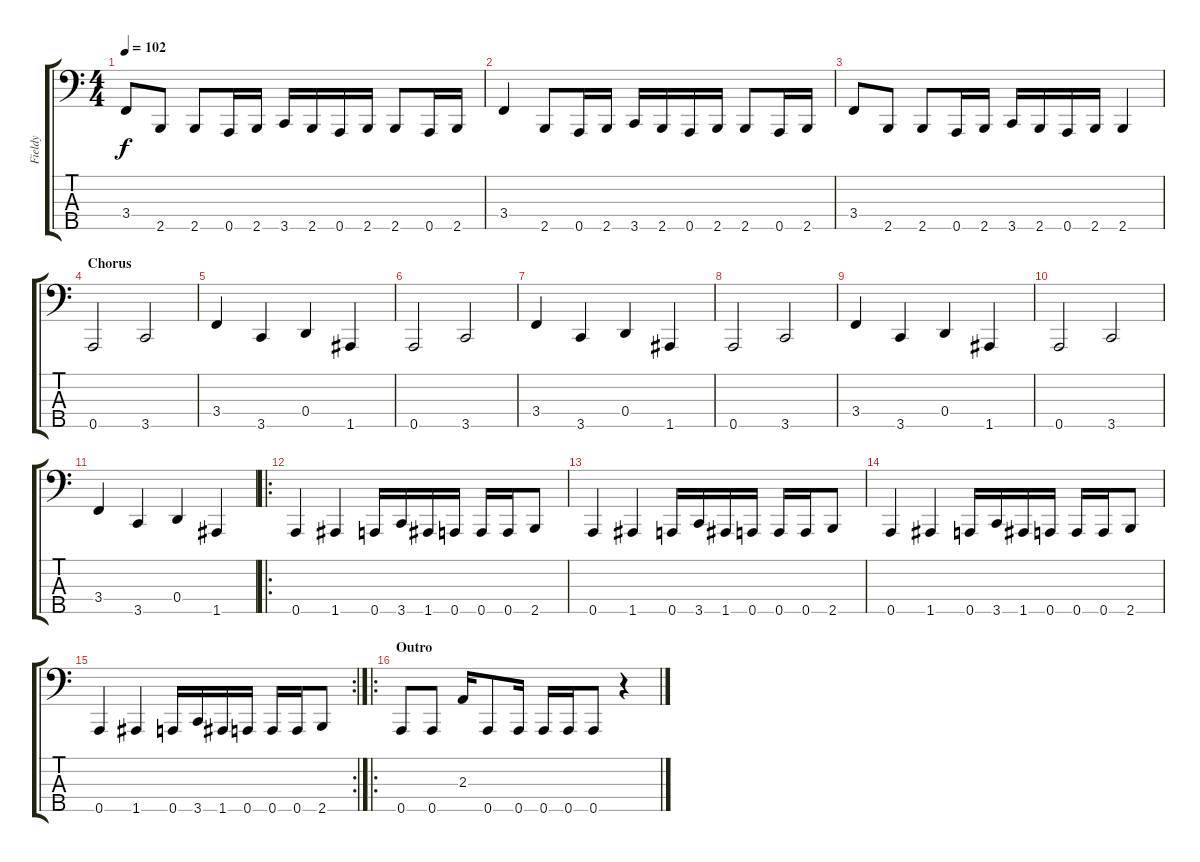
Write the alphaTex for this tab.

\track ("Fieldy" "Fieldy") {instrument slapbass1}
\staff {score tabs}
\tuning (F2 C2 G1 D1 A0) {hide}
\ts (4 4)
\tempo 102
\clef f4
\ks c
3.4.8{dy f} 2.5.8 2.5.8 0.5.16 2.5.16 3.5.16 2.5.16 0.5.16 2.5.16 2.5.8 0.5.16 2.5.16 |
3.4.4 2.5.8 0.5.16 2.5.16 3.5.16 2.5.16 0.5.16 2.5.16 2.5.8 0.5.16 2.5.16 |
3.4.8 2.5.8 2.5.8 0.5.16 2.5.16 3.5.16 2.5.16 0.5.16 2.5.16 2.5.4 |
\section ("" "Chorus")
0.5.2 3.5.2 |
3.4.4 3.5.4 0.4.4 1.5.4 |
0.5.2 3.5.2 |
3.4.4 3.5.4 0.4.4 1.5.4 |
0.5.2 3.5.2 |
3.4.4 3.5.4 0.4.4 1.5.4 |
0.5.2 3.5.2 |
3.4.4 3.5.4 0.4.4 1.5.4 |
\ro
0.5.4 1.5.4 0.5.16 3.5.16 1.5.16 0.5.16 0.5.16 0.5.16 2.5.8 |
0.5.4 1.5.4 0.5.16 3.5.16 1.5.16 0.5.16 0.5.16 0.5.16 2.5.8 |
0.5.4 1.5.4 0.5.16 3.5.16 1.5.16 0.5.16 0.5.16 0.5.16 2.5.8 |
\rc 2
0.5.4 1.5.4 0.5.16 3.5.16 1.5.16 0.5.16 0.5.16 0.5.16 2.5.8 |
\ro
\section ("" "Outro")
0.5.8 0.5.8 2.3.16 0.5.8 0.5.16 0.5.16 0.5.16 0.5.8 r.4
